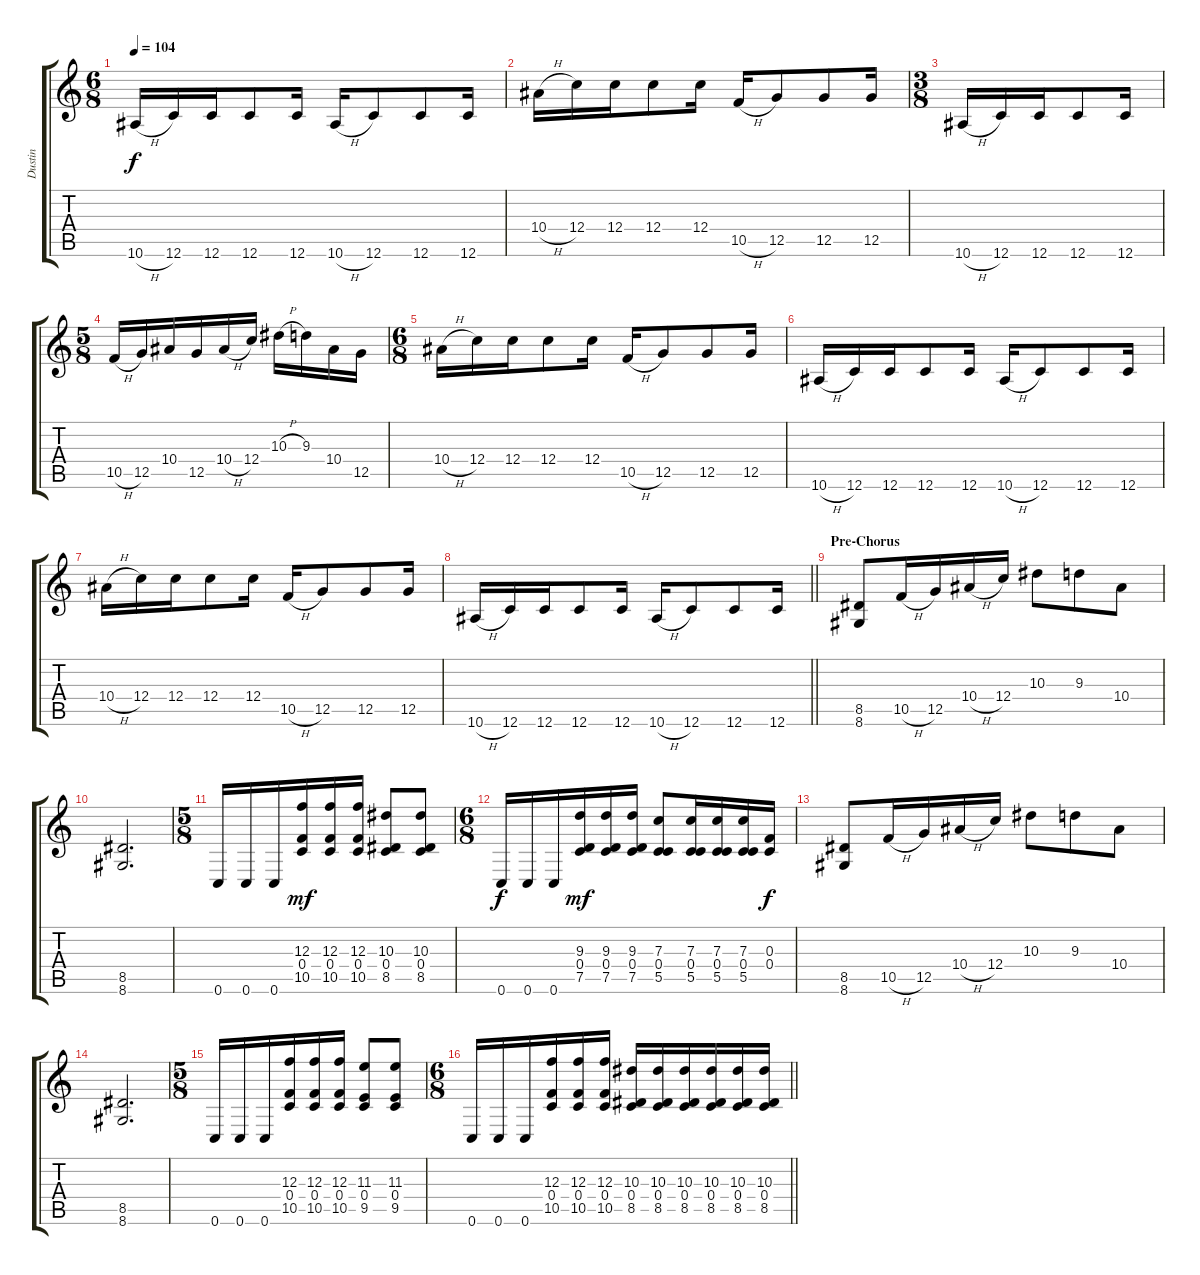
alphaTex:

\track ("Dustin" "Dustin") {instrument overdrivenguitar}
\staff {score tabs}
\tuning (D4 A3 F3 C3 G2 C2) {hide}
\ts (6 8)
\tempo 104
\clef g2
\ks c
10.6{h}.16{dy f} 12.6.16 12.6.16 12.6.8 12.6.16 10.6{h}.16 12.6.8 12.6.8 12.6.16 |
10.4{h}.16 12.4.16 12.4.16 12.4.8 12.4.16 10.5{h}.16 12.5.8 12.5.8 12.5.16 |
\ts (3 8)
10.6{h}.16 12.6.16 12.6.16 12.6.8 12.6.16 |
\ts (5 8)
10.5{h}.16 12.5.16 10.4.16 12.5.16 10.4{h}.16 12.4.16 10.3{h}.16 9.3.16 10.4.16 12.5.16 |
\ts (6 8)
10.4{h}.16 12.4.16 12.4.16 12.4.8 12.4.16 10.5{h}.16 12.5.8 12.5.8 12.5.16 |
10.6{h}.16 12.6.16 12.6.16 12.6.8 12.6.16 10.6{h}.16 12.6.8 12.6.8 12.6.16 |
10.4{h}.16 12.4.16 12.4.16 12.4.8 12.4.16 10.5{h}.16 12.5.8 12.5.8 12.5.16 |
\barLineRight lightlight
10.6{h}.16 12.6.16 12.6.16 12.6.8 12.6.16 10.6{h}.16 12.6.8 12.6.8 12.6.16 |
\section ("" "Pre-Chorus")
(8.5 8.6).8 10.5{h}.16 12.5.16 10.4{h}.16 12.4.16 10.3.8 9.3.8 10.4.8 |
(8.5 8.6).2{d} |
\ts (5 8)
0.6.16 0.6.16 0.6.16 (12.3 0.4 10.5).16{dy mf} (12.3 0.4 10.5).16 (12.3 0.4 10.5).16 (10.3 0.4 8.5).8 (10.3 0.4 8.5).8 |
\ts (6 8)
0.6.16{dy f} 0.6.16 0.6.16 (9.3 0.4 7.5).16{dy mf} (9.3 0.4 7.5).16 (9.3 0.4 7.5).16 (7.3 0.4 5.5).8 (7.3 0.4 5.5).16 (7.3 0.4 5.5).16 (7.3 0.4 5.5).16 (0.3 0.4).16{dy f} |
(8.5 8.6).8 10.5{h}.16 12.5.16 10.4{h}.16 12.4.16 10.3.8 9.3.8 10.4.8 |
(8.5 8.6).2{d} |
\ts (5 8)
0.6.16 0.6.16 0.6.16 (12.3 0.4 10.5).16 (12.3 0.4 10.5).16 (12.3 0.4 10.5).16 (11.3 0.4 9.5).8 (11.3 0.4 9.5).8 |
\ts (6 8)
\barLineRight lightlight
0.6.16 0.6.16 0.6.16 (12.3 0.4 10.5).16 (12.3 0.4 10.5).16 (12.3 0.4 10.5).16 (10.3 0.4 8.5).16 (10.3 0.4 8.5).16 (10.3 0.4 8.5).16 (10.3 0.4 8.5).16 (10.3 0.4 8.5).16 (10.3 0.4 8.5).16
